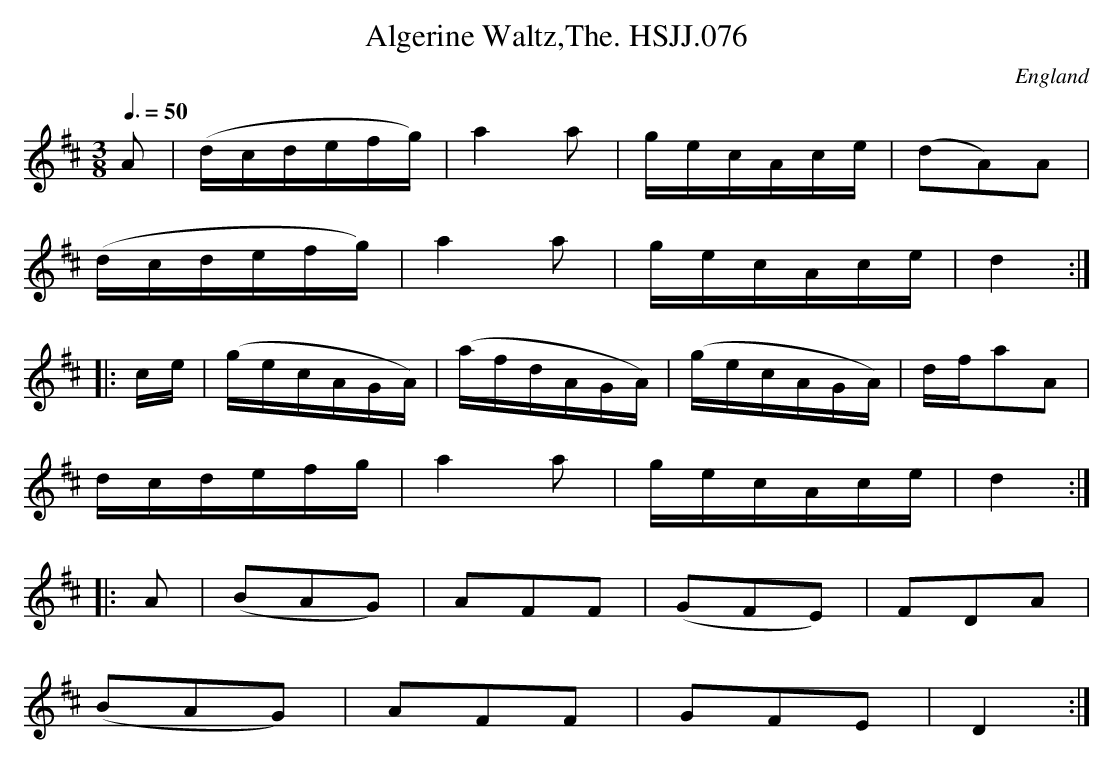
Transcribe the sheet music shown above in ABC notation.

X:1
T:Algerine Waltz,The. HSJJ.076
L:1/16
M:3/8
O:England
Q:3/8=50
K:D
A2|(dcdefg)|a4a2|gecAce|(d2A2)A2|!
(dcdefg)|a4a2|gecAce|d4:|!
|:ce|(gecAGA)|(afdAGA)|(gecAGA)|dfa2A2|!
dcdefg|a4a2|gecAce|d4:|!
|:A2|(B2A2G2)|A2F2F2|(G2F2E2)|F2D2A2|!
(B2A2G2)|A2F2F2|G2F2E2|D4:|
